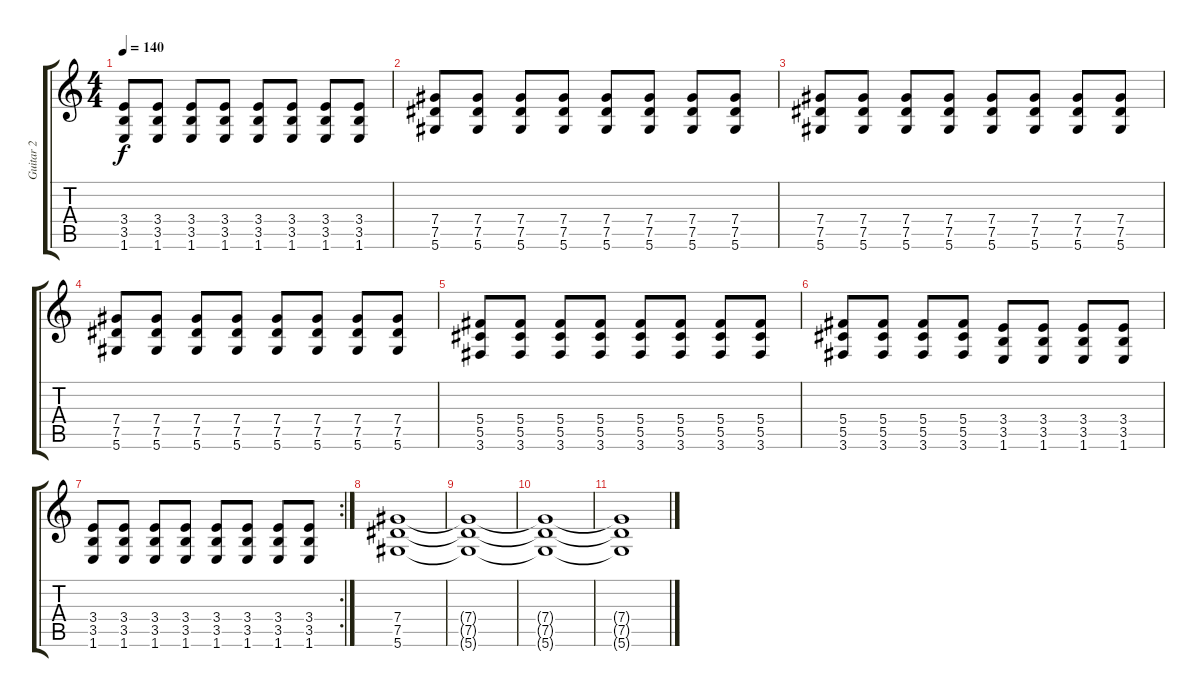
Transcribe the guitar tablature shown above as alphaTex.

\track ("Guitar 2" "Guitar 2") {instrument distortionguitar}
\staff {score tabs}
\tuning (Eb4 Bb3 Gb3 Db3 Ab2 Eb2) {hide}
\ts (4 4)
\tempo 140
\clef g2
\ks c
(3.4 3.5 1.6).8{dy f} (3.4 3.5 1.6).8 (3.4 3.5 1.6).8 (3.4 3.5 1.6).8 (3.4 3.5 1.6).8 (3.4 3.5 1.6).8 (3.4 3.5 1.6).8 (3.4 3.5 1.6).8 |
(7.4 7.5 5.6).8 (7.4 7.5 5.6).8 (7.4 7.5 5.6).8 (7.4 7.5 5.6).8 (7.4 7.5 5.6).8 (7.4 7.5 5.6).8 (7.4 7.5 5.6).8 (7.4 7.5 5.6).8 |
(7.4 7.5 5.6).8 (7.4 7.5 5.6).8 (7.4 7.5 5.6).8 (7.4 7.5 5.6).8 (7.4 7.5 5.6).8 (7.4 7.5 5.6).8 (7.4 7.5 5.6).8 (7.4 7.5 5.6).8 |
(7.4 7.5 5.6).8 (7.4 7.5 5.6).8 (7.4 7.5 5.6).8 (7.4 7.5 5.6).8 (7.4 7.5 5.6).8 (7.4 7.5 5.6).8 (7.4 7.5 5.6).8 (7.4 7.5 5.6).8 |
(5.4 5.5 3.6).8 (5.4 5.5 3.6).8 (5.4 5.5 3.6).8 (5.4 5.5 3.6).8 (5.4 5.5 3.6).8 (5.4 5.5 3.6).8 (5.4 5.5 3.6).8 (5.4 5.5 3.6).8 |
(5.4 5.5 3.6).8 (5.4 5.5 3.6).8 (5.4 5.5 3.6).8 (5.4 5.5 3.6).8 (3.4 3.5 1.6).8 (3.4 3.5 1.6).8 (3.4 3.5 1.6).8 (3.4 3.5 1.6).8 |
\rc 2
(3.4 3.5 1.6).8 (3.4 3.5 1.6).8 (3.4 3.5 1.6).8 (3.4 3.5 1.6).8 (3.4 3.5 1.6).8 (3.4 3.5 1.6).8 (3.4 3.5 1.6).8 (3.4 3.5 1.6).8 |
(7.4 7.5 5.6).1{volume 0} |
(7.4{t} 7.5{t} 5.6{t}).1 |
(7.4{t} 7.5{t} 5.6{t}).1 |
(7.4{t} 7.5{t} 5.6{t}).1
